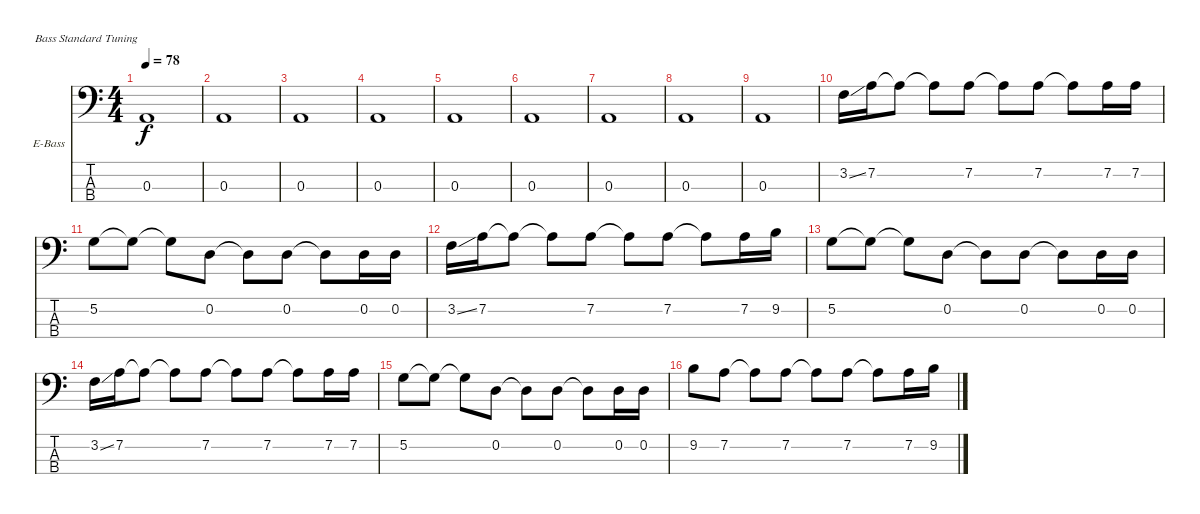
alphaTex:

\defaultSystemsLayout 4
\bracketExtendMode nobrackets
\firstSystemTrackNameOrientation horizontal
\otherSystemsTrackNameOrientation horizontal
\track ("Jeff Ament" "E-Bass") {instrument electricbassfinger}
\staff {score tabs}
\tuning (G2 D2 A1 E1)
\ts (4 4)
\tempo 78
\clef f4
\ks c
0.3.1{dy f} |
0.3.1 |
0.3.1 |
0.3.1 |
0.3.1 |
0.3.1 |
0.3.1 |
0.3.1 |
0.3.1 |
3.2{ss}.16 7.2.16 7.2{t}.8 7.2{t}.8 7.2.8 7.2{t}.8 7.2.8 7.2{t}.8 7.2.16 7.2.16 |
5.2.8 5.2{t}.8 5.2{t}.8 0.2.8 0.2{t}.8 0.2.8 0.2{t}.8 0.2.16 0.2.16 |
3.2{ss}.16 7.2.16 7.2{t}.8 7.2{t}.8 7.2.8 7.2{t}.8 7.2.8 7.2{t}.8 7.2.16 9.2.16 |
5.2.8 5.2{t}.8 5.2{t}.8 0.2.8 0.2{t}.8 0.2.8 0.2{t}.8 0.2.16 0.2.16 |
3.2{ss}.16 7.2.16 7.2{t}.8 7.2{t}.8 7.2.8 7.2{t}.8 7.2.8 7.2{t}.8 7.2.16 7.2.16 |
5.2.8 5.2{t}.8 5.2{t}.8 0.2.8 0.2{t}.8 0.2.8 0.2{t}.8 0.2.16 0.2.16 |
9.2.8 7.2.8 7.2{t}.8 7.2.8 7.2{t}.8 7.2.8 7.2{t}.8 7.2.16 9.2.16
